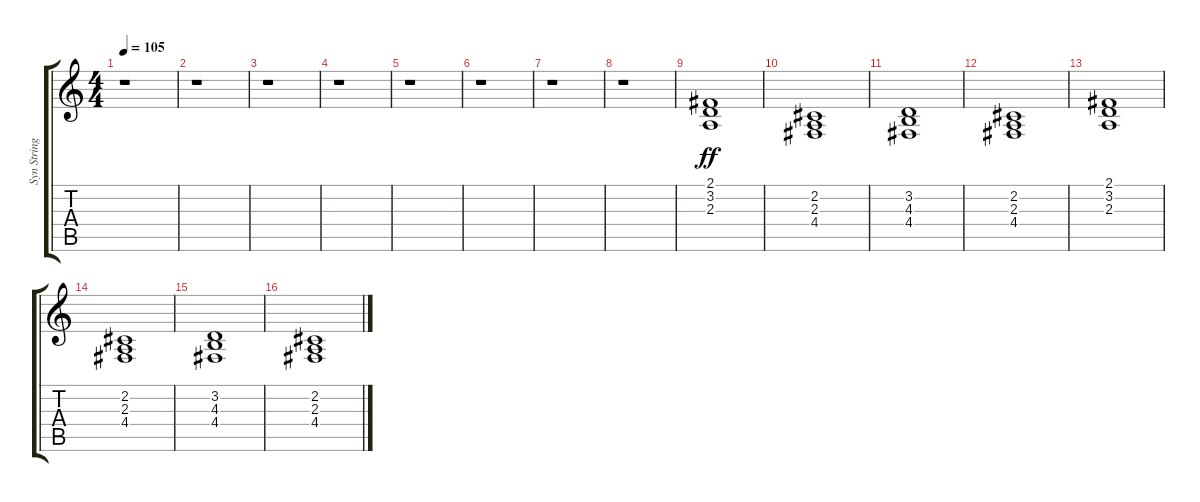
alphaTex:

\track ("Syn Strings 2" "Syn String") {instrument synthstrings2}
\staff {score tabs}
\tuning (E4 B3 G3 D3 A2 E2) {hide}
\ts (4 4)
\tempo 105
\clef g2
\ks c
r.1{dy ff instrument synthstrings2} |
r.1 |
r.1 |
r.1 |
r.1 |
r.1 |
r.1 |
r.1 |
(2.1 3.2 2.3).1 |
(2.2 2.3 4.4).1 |
(3.2 4.3 4.4).1 |
(2.2 2.3 4.4).1 |
(2.1 3.2 2.3).1 |
(2.2 2.3 4.4).1 |
(3.2 4.3 4.4).1 |
(2.2 2.3 4.4).1
